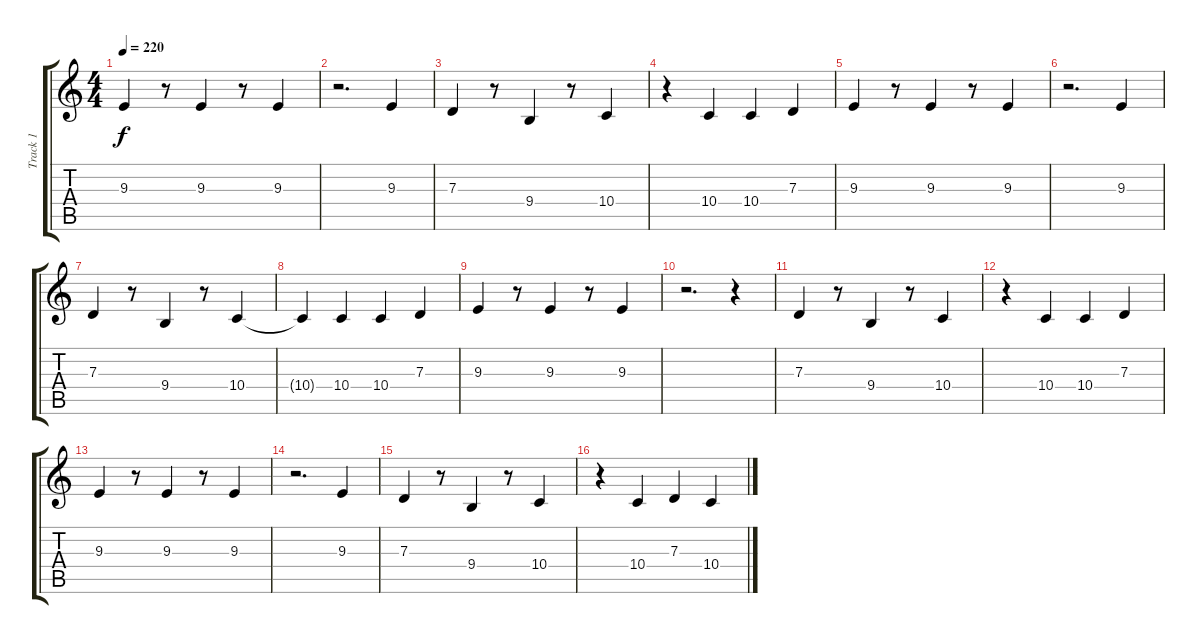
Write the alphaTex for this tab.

\track ("Track 1" "Track 1") {instrument flute}
\staff {score tabs}
\tuning (E4 B3 G3 D3 A2 E2) {hide}
\ts (4 4)
\tempo 220
\clef g2
\ks c
9.3.4{dy f} r.8 9.3.4 r.8 9.3.4 |
r.2{d} 9.3.4 |
7.3.4 r.8 9.4.4 r.8 10.4.4 |
r.4 10.4.4 10.4.4 7.3.4 |
9.3.4 r.8 9.3.4 r.8 9.3.4 |
r.2{d} 9.3.4 |
7.3.4 r.8 9.4.4 r.8 10.4.4 |
10.4{t}.4 10.4.4 10.4.4 7.3.4 |
9.3.4 r.8 9.3.4 r.8 9.3.4 |
r.2{d} r.4 |
7.3.4 r.8 9.4.4 r.8 10.4.4 |
r.4 10.4.4 10.4.4 7.3.4 |
9.3.4 r.8 9.3.4 r.8 9.3.4 |
r.2{d} 9.3.4 |
7.3.4 r.8 9.4.4 r.8 10.4.4 |
r.4 10.4.4 7.3.4 10.4.4
